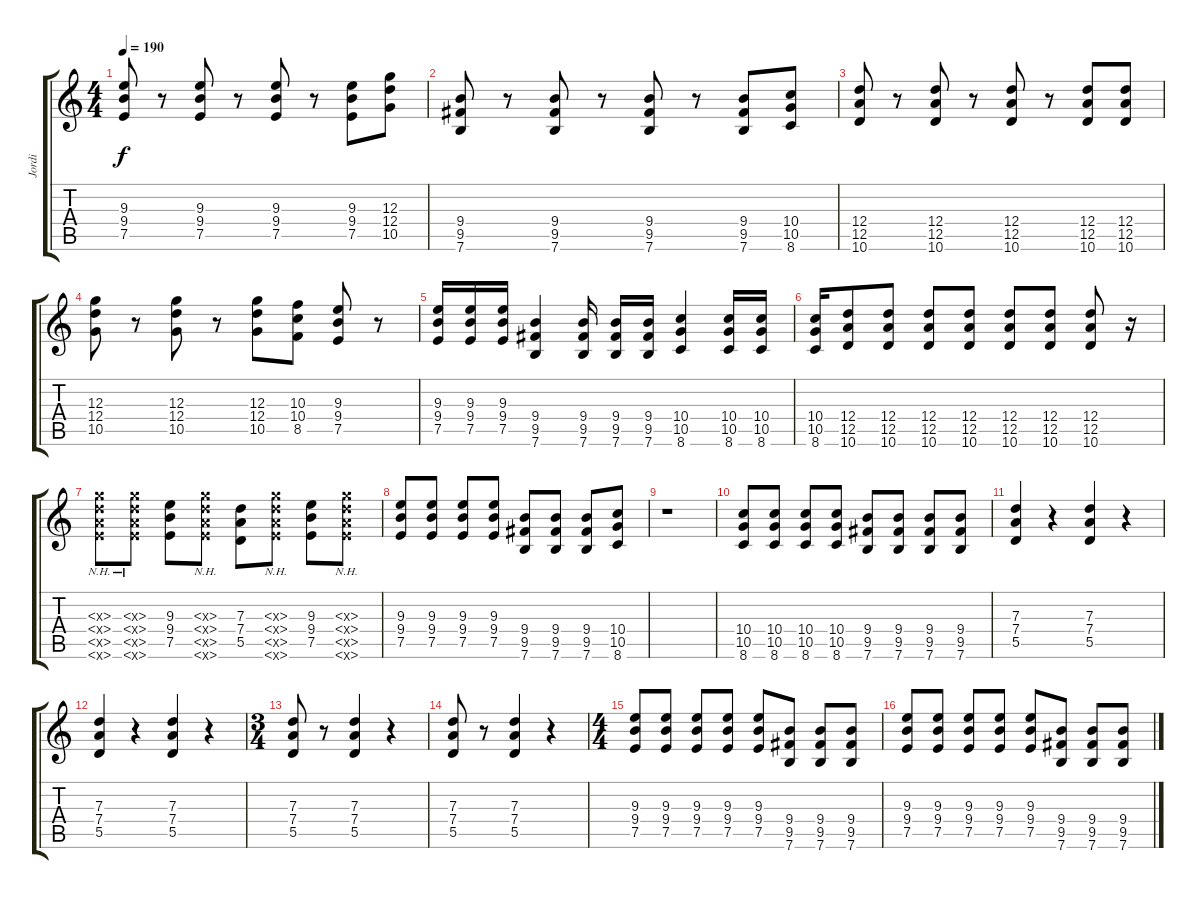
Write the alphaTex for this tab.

\track ("Jordi" "Jordi") {instrument overdrivenguitar}
\staff {score tabs}
\tuning (E4 B3 G3 D3 A2 E2) {hide}
\ts (4 4)
\tempo 190
\clef g2
\ks c
(9.3 9.4 7.5).8{dy f} r.8 (9.3 9.4 7.5).8 r.8 (9.3 9.4 7.5).8 r.8 (9.3 9.4 7.5).8 (12.3 12.4 10.5).8 |
(9.4 9.5 7.6).8 r.8 (9.4 9.5 7.6).8 r.8 (9.4 9.5 7.6).8 r.8 (9.4 9.5 7.6).8 (10.4 10.5 8.6).8 |
(12.4 12.5 10.6).8 r.8 (12.4 12.5 10.6).8 r.8 (12.4 12.5 10.6).8 r.8 (12.4 12.5 10.6).8 (12.4 12.5 10.6).8 |
(12.3 12.4 10.5).8 r.8 (12.3 12.4 10.5).8 r.8 (12.3 12.4 10.5).8 (10.3 10.4 8.5).8 (9.3 9.4 7.5).8 r.8 |
(9.3 9.4 7.5).16 (9.3 9.4 7.5).16 (9.3 9.4 7.5).16 (9.4 9.5 7.6).4 (9.4 9.5 7.6).16 (9.4 9.5 7.6).16 (9.4 9.5 7.6).16 (10.4 10.5 8.6).4 (10.4 10.5 8.6).16 (10.4 10.5 8.6).16 |
(10.4 10.5 8.6).16 (12.4 12.5 10.6).8 (12.4 12.5 10.6).8 (12.4 12.5 10.6).8 (12.4 12.5 10.6).8 (12.4 12.5 10.6).8 (12.4 12.5 10.6).8 (12.4 12.5 10.6).8 r.16 |
(0.3{nh x} 0.4{nh x} 0.5{nh x} 0.6{nh x}).8 (0.3{nh x} 0.4{nh x} 0.5{nh x} 0.6{nh x}).8 (9.3 9.4 7.5).8 (0.3{nh x} 0.4{nh x} 0.5{nh x} 0.6{nh x}).8 (7.3 7.4 5.5).8 (0.3{nh x} 0.4{nh x} 0.5{nh x} 0.6{nh x}).8 (9.3 9.4 7.5).8 (0.3{nh x} 0.4{nh x} 0.5{nh x} 0.6{nh x}).8 |
(9.3 9.4 7.5).8 (9.3 9.4 7.5).8 (9.3 9.4 7.5).8 (9.3 9.4 7.5).8 (9.4 9.5 7.6).8 (9.4 9.5 7.6).8 (9.4 9.5 7.6).8 (10.4 10.5 8.6).8 |
r.1 |
(10.4 10.5 8.6).8 (10.4 10.5 8.6).8 (10.4 10.5 8.6).8 (10.4 10.5 8.6).8 (9.4 9.5 7.6).8 (9.4 9.5 7.6).8 (9.4 9.5 7.6).8 (9.4 9.5 7.6).8 |
(7.3 7.4 5.5).4 r.4 (7.3 7.4 5.5).4 r.4 |
(7.3 7.4 5.5).4 r.4 (7.3 7.4 5.5).4 r.4 |
\ts (3 4)
(7.3 7.4 5.5).8 r.8 (7.3 7.4 5.5).4 r.4 |
(7.3 7.4 5.5).8 r.8 (7.3 7.4 5.5).4 r.4 |
\ts (4 4)
(9.3 9.4 7.5).8 (9.3 9.4 7.5).8 (9.3 9.4 7.5).8 (9.3 9.4 7.5).8 (9.3 9.4 7.5).8 (9.4 9.5 7.6).8 (9.4 9.5 7.6).8 (9.4 9.5 7.6).8 |
(9.3 9.4 7.5).8 (9.3 9.4 7.5).8 (9.3 9.4 7.5).8 (9.3 9.4 7.5).8 (9.3 9.4 7.5).8 (9.4 9.5 7.6).8 (9.4 9.5 7.6).8 (9.4 9.5 7.6).8
